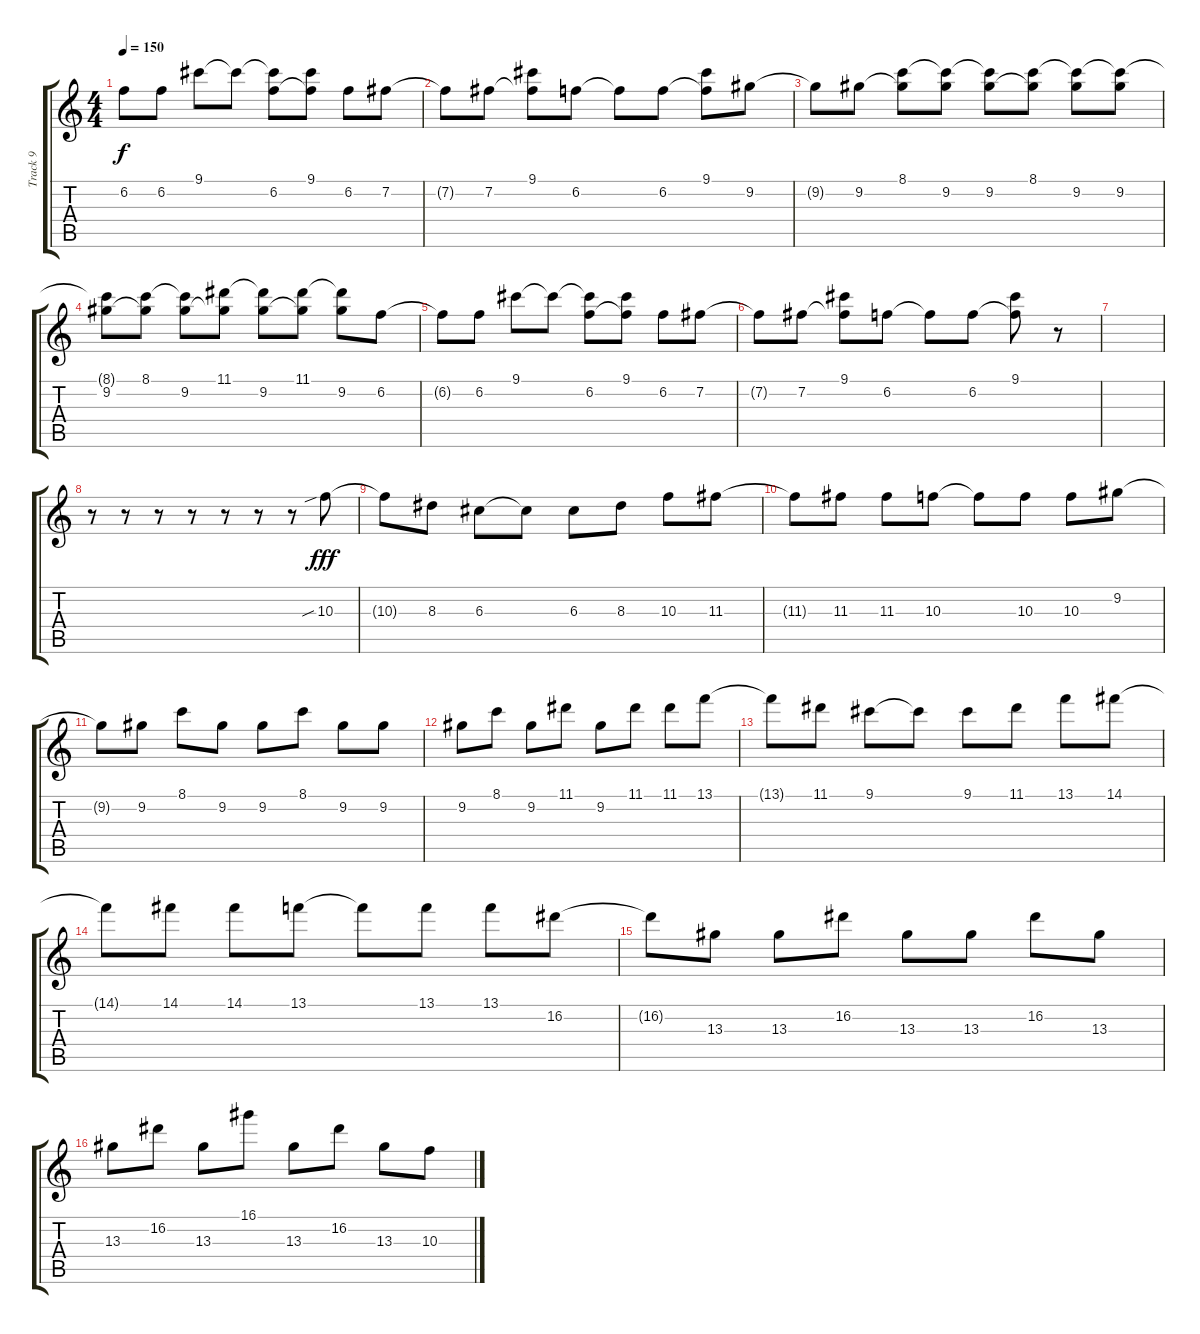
\track ("Track 9" "Track 9") {instrument distortionguitar}
\staff {score tabs}
\tuning (E4 B3 G3 D3 A2 E2) {hide}
\ts (4 4)
\tempo 150
\clef g2
\ks c
6.2{t}.8{dy f} 6.2.8 9.1.8 9.1{t}.8 (9.1{t} 6.2).8 (9.1 6.2{t}).8 6.2.8 7.2.8 |
7.2{t}.8 7.2.8 (9.1 7.2{t}).8 6.2.8 6.2{t}.8 6.2.8 (9.1 6.2{t}).8 9.2.8 |
9.2{t}.8 9.2.8 (8.1 9.2{t}).8 (8.1{t} 9.2).8 (8.1{t} 9.2).8 (8.1 9.2{t}).8 (8.1{t} 9.2).8 (8.1{t} 9.2).8 |
(8.1{t} 9.2).8 (8.1 9.2{t}).8 (8.1{t} 9.2).8 (11.1 9.2{t}).8 (11.1{t} 9.2).8 (11.1 9.2{t}).8 (11.1{t} 9.2).8 6.2.8 |
6.2{t}.8 6.2.8 9.1.8 9.1{t}.8 (9.1{t} 6.2).8 (9.1 6.2{t}).8 6.2.8 7.2.8 |
7.2{t}.8 7.2.8 (9.1 7.2{t}).8 6.2.8 6.2{t}.8 6.2.8 (9.1 6.2{t}).8 r.8 |
|
r.8 r.8 r.8 r.8 r.8 r.8 r.8 10.3{sib}.8{dy fff} |
10.3{t}.8 8.3.8 6.3.8 6.3{t}.8 6.3.8 8.3.8 10.3.8 11.3.8 |
11.3{t}.8 11.3.8 11.3.8 10.3.8 10.3{t}.8 10.3.8 10.3.8 9.2.8 |
9.2{t}.8 9.2.8 8.1.8 9.2.8 9.2.8 8.1.8 9.2.8 9.2.8 |
9.2.8 8.1.8 9.2.8 11.1.8 9.2.8 11.1.8 11.1.8 13.1.8 |
13.1{t}.8 11.1.8 9.1.8 9.1{t}.8 9.1.8 11.1.8 13.1.8 14.1.8 |
14.1{t}.8 14.1.8 14.1.8 13.1.8 13.1{t}.8 13.1.8 13.1.8 16.2.8 |
16.2{t}.8 13.3.8 13.3.8 16.2.8 13.3.8 13.3.8 16.2.8 13.3.8 |
13.3.8 16.2.8 13.3.8 16.1.8 13.3.8 16.2.8 13.3.8 10.3.8
